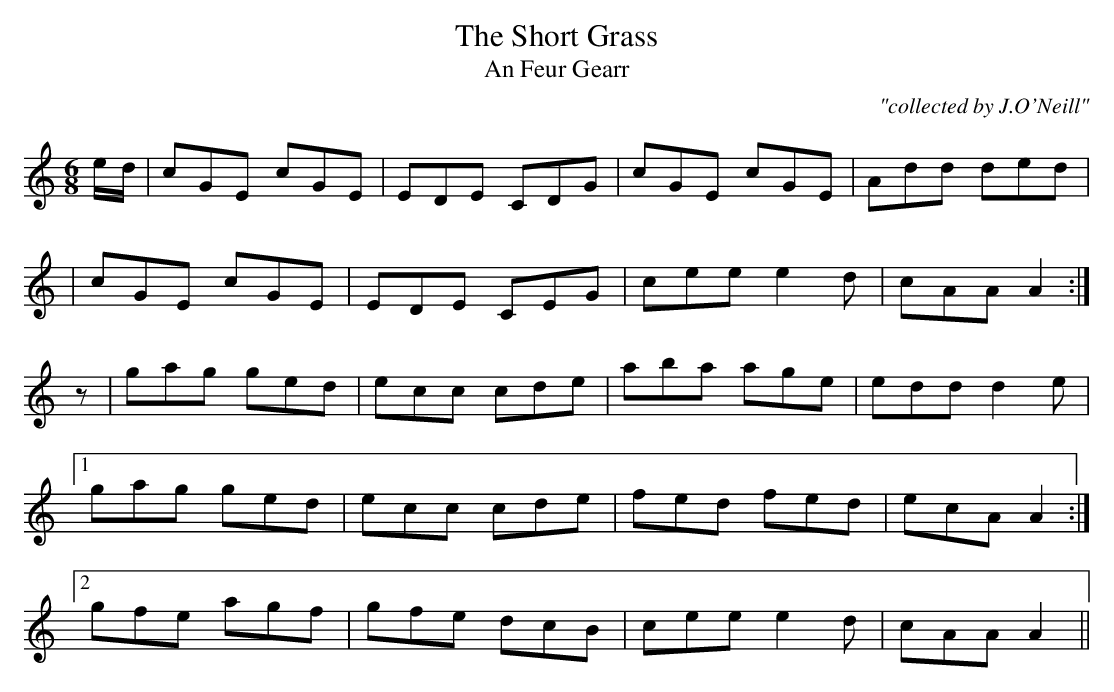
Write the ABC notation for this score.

X:1
T: Short Grass, The
T: An Feur Gearr
C: "collected by J.O'Neill"
M: 6/8
K: C
e/-d/|cGE cGE|EDE CDG|cGE cGE|Add ded|
|cGE cGE|EDE CEG|cee e2 d|cAA A2:|
z|gag ged|ecc cde|aba age|edd d2 e|
[1 gag ged|ecc cde|fed fed|ecA A2:|
[2 gfe agf|gfe dcB|cee e2 d|cAA A2||
